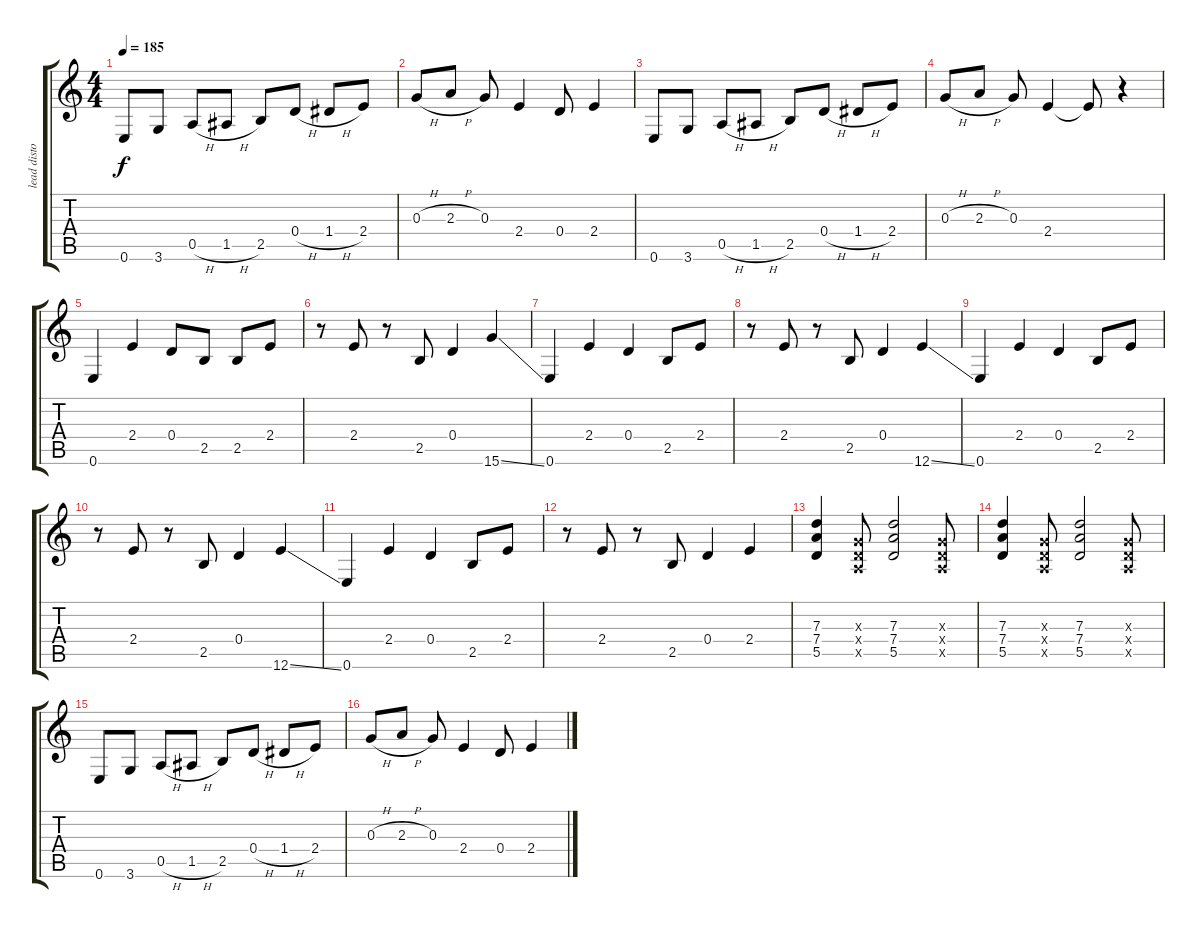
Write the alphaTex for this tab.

\track ("lead distortion" "lead disto") {instrument distortionguitar}
\staff {score tabs}
\tuning (E4 B3 G3 D3 A2 E2) {hide}
\ts (4 4)
\tempo 185
\clef g2
\ks c
0.6.8{dy f} 3.6.8 0.5{h}.8 1.5{h}.8 2.5.8 0.4{h}.8 1.4{h}.8 2.4.8 |
0.3{h}.8 2.3{h}.8 0.3.8 2.4.4 0.4.8 2.4.4 |
0.6.8 3.6.8 0.5{h}.8 1.5{h}.8 2.5.8 0.4{h}.8 1.4{h}.8 2.4.8 |
0.3{h}.8 2.3{h}.8 0.3.8 2.4.4 2.4{t}.8 r.4 |
0.6.4 2.4.4 0.4.8 2.5.8 2.5.8 2.4.8 |
r.8 2.4.8 r.8 2.5.8 0.4.4 15.6{ss}.4 |
0.6.4 2.4.4 0.4.4 2.5.8 2.4.8 |
r.8 2.4.8 r.8 2.5.8 0.4.4 12.6{ss}.4 |
0.6.4 2.4.4 0.4.4 2.5.8 2.4.8 |
r.8 2.4.8 r.8 2.5.8 0.4.4 12.6{ss}.4 |
0.6.4 2.4.4 0.4.4 2.5.8 2.4.8 |
r.8 2.4.8 r.8 2.5.8 0.4.4 2.4.4 |
(7.3 7.4 5.5).4 (0.3{x} 0.4{x} 0.5{x}).8 (7.3 7.4 5.5).2 (0.3{x} 0.4{x} 0.5{x}).8 |
(7.3 7.4 5.5).4 (0.3{x} 0.4{x} 0.5{x}).8 (7.3 7.4 5.5).2 (0.3{x} 0.4{x} 0.5{x}).8 |
0.6.8 3.6.8 0.5{h}.8 1.5{h}.8 2.5.8 0.4{h}.8 1.4{h}.8 2.4.8 |
0.3{h}.8 2.3{h}.8 0.3.8 2.4.4 0.4.8 2.4.4
